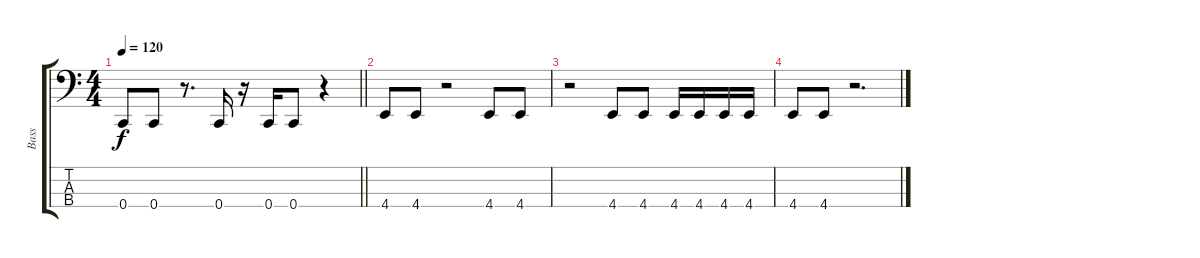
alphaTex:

\track ("Bass" "Bass") {instrument electricbassfinger}
\staff {score tabs}
\tuning (F2 C2 G1 C1) {hide}
\ts (4 4)
\tempo 120
\clef f4
\barLineRight lightlight
\ks c
0.4.8{dy f} 0.4.8 r.8{d} 0.4.16 r.16 0.4.16 0.4.8 r.4 |
4.4.8 4.4.8 r.2 4.4.8 4.4.8 |
r.2 4.4.8 4.4.8 4.4.16 4.4.16 4.4.16 4.4.16 |
4.4.8 4.4.8 r.2{d}
